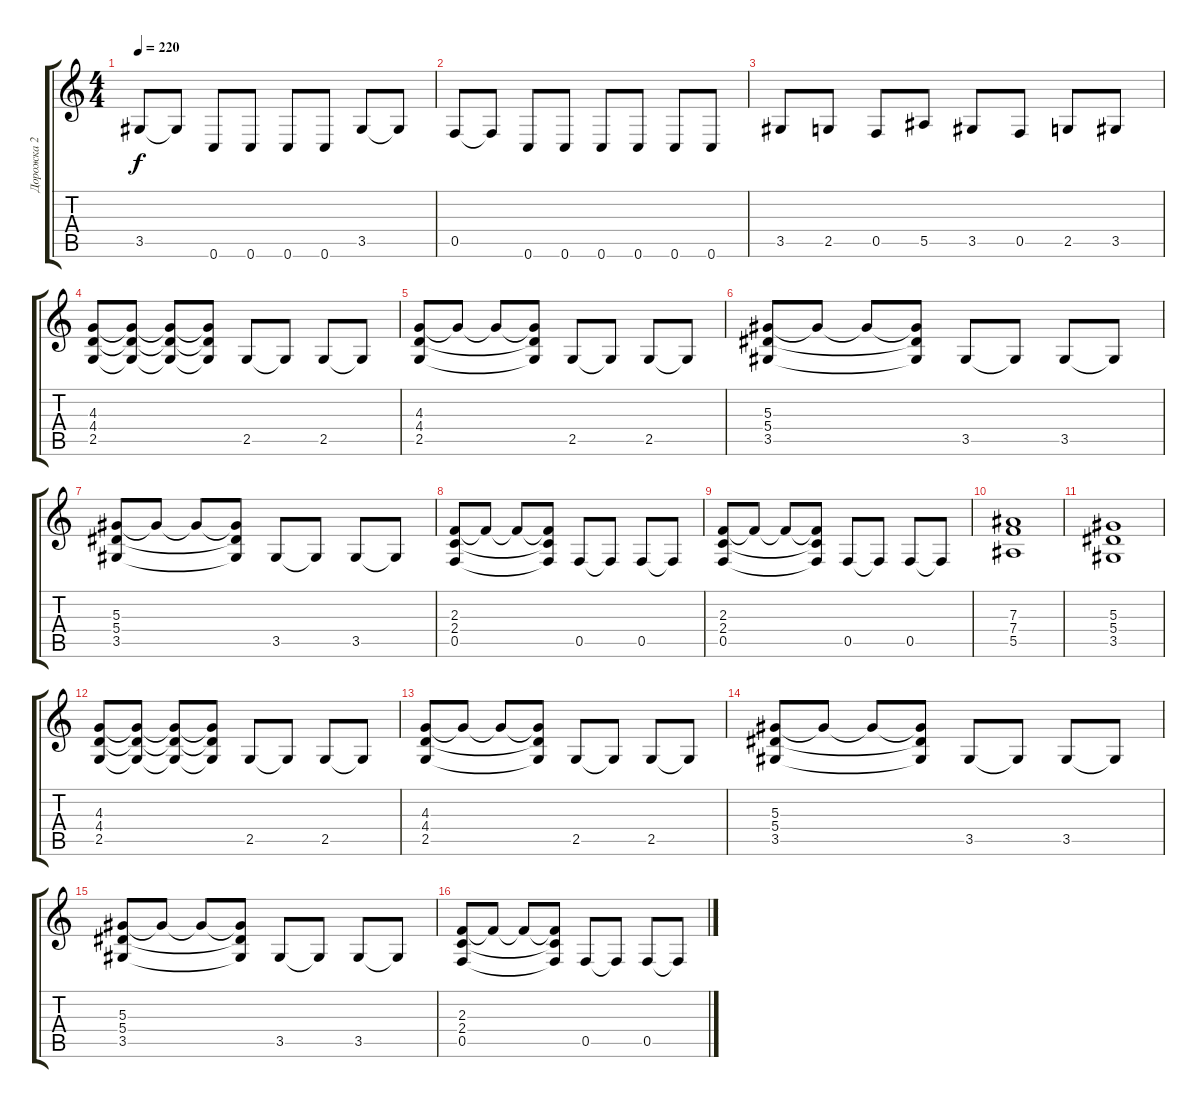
\track ("Дорожка 2" "Дорожка 2") {instrument distortionguitar}
\staff {score tabs}
\tuning (C4 G3 Eb3 Bb2 F2 C2) {hide}
\ts (4 4)
\tempo 220
\clef g2
\ks c
3.5.8{dy f} 3.5{t}.8 0.6.8 0.6.8 0.6.8 0.6.8 3.5.8 3.5{t}.8 |
0.5.8 0.5{t}.8 0.6.8 0.6.8 0.6.8 0.6.8 0.6.8 0.6.8 |
3.5.8 2.5.8 0.5.8 5.5.8 3.5.8 0.5.8 2.5.8 3.5.8 |
(4.3 4.4 2.5).8 (4.3{t} 4.4{t} 2.5{t}).8 (4.3{t} 4.4{t} 2.5{t}).8 (4.3{t} 4.4{t} 2.5{t}).8 2.5.8 2.5{t}.8 2.5.8 2.5{t}.8 |
(4.3 4.4 2.5).8 4.3{t}.8 4.3{t}.8 (4.3{t} 4.4{t} 2.5{t}).8 2.5.8 2.5{t}.8 2.5.8 2.5{t}.8 |
(5.3 5.4 3.5).8 5.3{t}.8 5.3{t}.8 (5.3{t} 5.4{t} 3.5{t}).8 3.5.8 3.5{t}.8 3.5.8 3.5{t}.8 |
(5.3 5.4 3.5).8 5.3{t}.8 5.3{t}.8 (5.3{t} 5.4{t} 3.5{t}).8 3.5.8 3.5{t}.8 3.5.8 3.5{t}.8 |
(2.3 2.4 0.5).8 2.3{t}.8 2.3{t}.8 (2.3{t} 2.4{t} 0.5{t}).8 0.5.8 0.5{t}.8 0.5.8 0.5{t}.8 |
(2.3 2.4 0.5).8 2.3{t}.8 2.3{t}.8 (2.3{t} 2.4{t} 0.5{t}).8 0.5.8 0.5{t}.8 0.5.8 0.5{t}.8 |
(7.3 7.4 5.5).1 |
(5.3 5.4 3.5).1 |
(4.3 4.4 2.5).8 (4.3{t} 4.4{t} 2.5{t}).8 (4.3{t} 4.4{t} 2.5{t}).8 (4.3{t} 4.4{t} 2.5{t}).8 2.5.8 2.5{t}.8 2.5.8 2.5{t}.8 |
(4.3 4.4 2.5).8 4.3{t}.8 4.3{t}.8 (4.3{t} 4.4{t} 2.5{t}).8 2.5.8 2.5{t}.8 2.5.8 2.5{t}.8 |
(5.3 5.4 3.5).8 5.3{t}.8 5.3{t}.8 (5.3{t} 5.4{t} 3.5{t}).8 3.5.8 3.5{t}.8 3.5.8 3.5{t}.8 |
(5.3 5.4 3.5).8 5.3{t}.8 5.3{t}.8 (5.3{t} 5.4{t} 3.5{t}).8 3.5.8 3.5{t}.8 3.5.8 3.5{t}.8 |
(2.3 2.4 0.5).8 2.3{t}.8 2.3{t}.8 (2.3{t} 2.4{t} 0.5{t}).8 0.5.8 0.5{t}.8 0.5.8 0.5{t}.8
